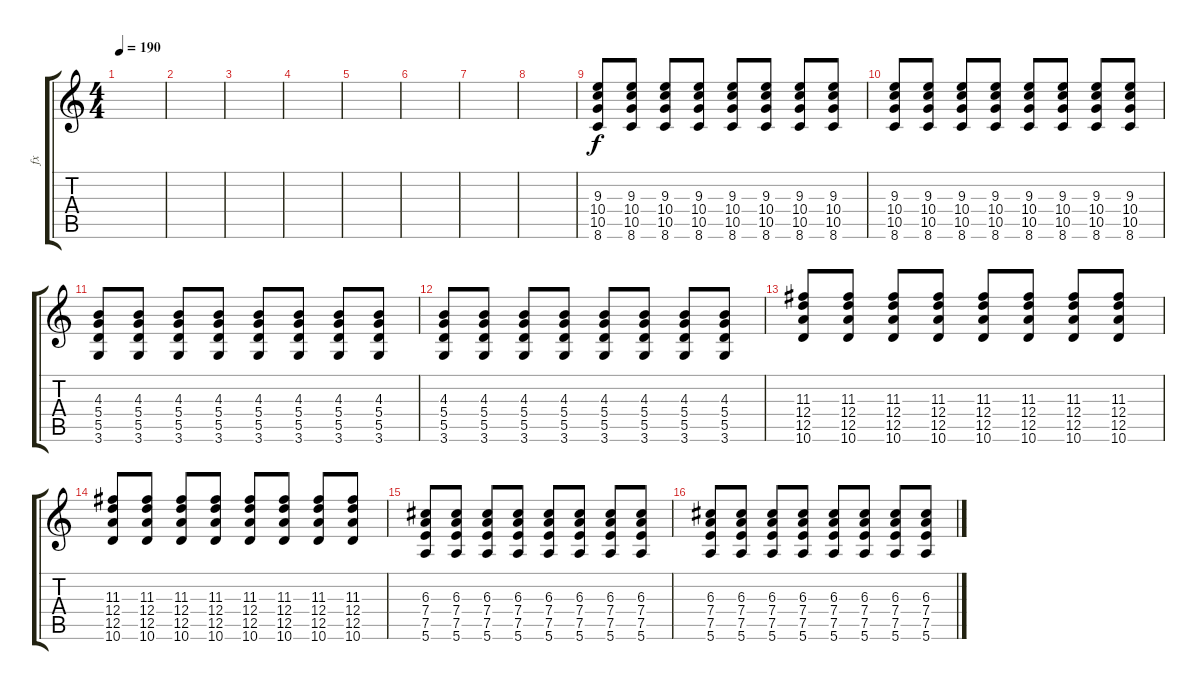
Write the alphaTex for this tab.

\track ("fx" "fx") {instrument distortionguitar}
\staff {score tabs}
\tuning (E4 B3 G3 D3 A2 E2) {hide}
\ts (4 4)
\tempo 190
\clef g2
\ks c
|
|
|
|
|
|
|
|
(9.3 10.4 10.5 8.6).8{volume 7 instrument overdrivenguitar} (9.3 10.4 10.5 8.6).8 (9.3 10.4 10.5 8.6).8 (9.3 10.4 10.5 8.6).8 (9.3 10.4 10.5 8.6).8 (9.3 10.4 10.5 8.6).8 (9.3 10.4 10.5 8.6).8 (9.3 10.4 10.5 8.6).8 |
(9.3 10.4 10.5 8.6).8 (9.3 10.4 10.5 8.6).8 (9.3 10.4 10.5 8.6).8 (9.3 10.4 10.5 8.6).8 (9.3 10.4 10.5 8.6).8 (9.3 10.4 10.5 8.6).8 (9.3 10.4 10.5 8.6).8 (9.3 10.4 10.5 8.6).8 |
(4.3 5.4 5.5 3.6).8 (4.3 5.4 5.5 3.6).8 (4.3 5.4 5.5 3.6).8 (4.3 5.4 5.5 3.6).8 (4.3 5.4 5.5 3.6).8 (4.3 5.4 5.5 3.6).8 (4.3 5.4 5.5 3.6).8 (4.3 5.4 5.5 3.6).8 |
(4.3 5.4 5.5 3.6).8 (4.3 5.4 5.5 3.6).8 (4.3 5.4 5.5 3.6).8 (4.3 5.4 5.5 3.6).8 (4.3 5.4 5.5 3.6).8 (4.3 5.4 5.5 3.6).8 (4.3 5.4 5.5 3.6).8 (4.3 5.4 5.5 3.6).8 |
(11.3 12.4 12.5 10.6).8 (11.3 12.4 12.5 10.6).8 (11.3 12.4 12.5 10.6).8 (11.3 12.4 12.5 10.6).8 (11.3 12.4 12.5 10.6).8 (11.3 12.4 12.5 10.6).8 (11.3 12.4 12.5 10.6).8 (11.3 12.4 12.5 10.6).8 |
(11.3 12.4 12.5 10.6).8 (11.3 12.4 12.5 10.6).8 (11.3 12.4 12.5 10.6).8 (11.3 12.4 12.5 10.6).8 (11.3 12.4 12.5 10.6).8 (11.3 12.4 12.5 10.6).8 (11.3 12.4 12.5 10.6).8 (11.3 12.4 12.5 10.6).8 |
(6.3 7.4 7.5 5.6).8 (6.3 7.4 7.5 5.6).8 (6.3 7.4 7.5 5.6).8 (6.3 7.4 7.5 5.6).8 (6.3 7.4 7.5 5.6).8 (6.3 7.4 7.5 5.6).8 (6.3 7.4 7.5 5.6).8 (6.3 7.4 7.5 5.6).8 |
(6.3 7.4 7.5 5.6).8 (6.3 7.4 7.5 5.6).8 (6.3 7.4 7.5 5.6).8 (6.3 7.4 7.5 5.6).8 (6.3 7.4 7.5 5.6).8 (6.3 7.4 7.5 5.6).8 (6.3 7.4 7.5 5.6).8 (6.3 7.4 7.5 5.6).8
